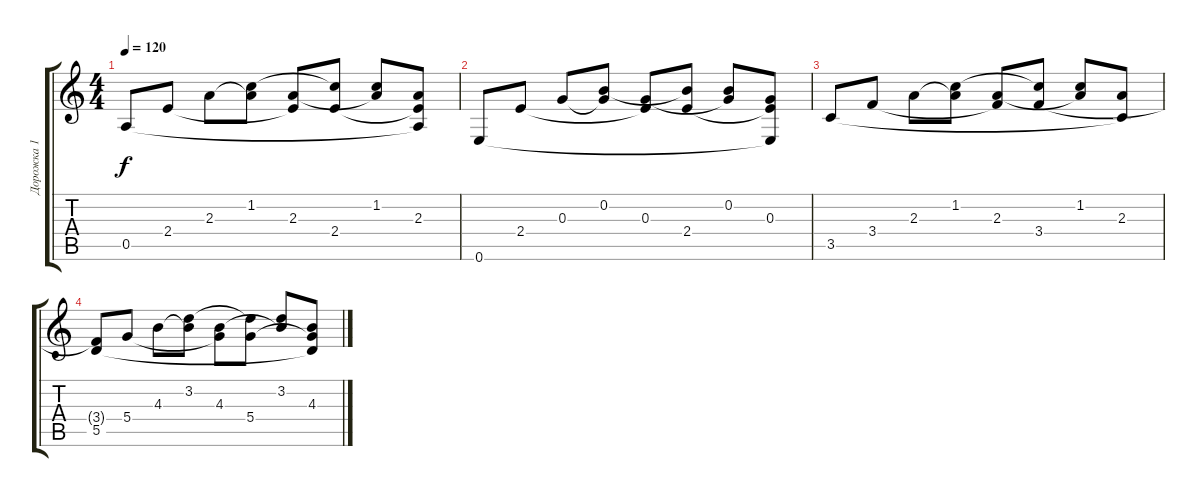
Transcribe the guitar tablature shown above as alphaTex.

\track ("Дорожка 1" "Дорожка 1") {instrument acousticguitarnylon}
\staff {score tabs}
\tuning (E4 B3 G3 D3 A2 E2) {hide}
\ts (4 4)
\tempo 120
\clef g2
\ks c
0.5.8{dy f} 2.4.8 2.3.8 (1.2 2.3{t}).8 (2.3 2.4{t}).8 (1.2{t} 2.4).8 (1.2 2.3{t}).8 (2.3 2.4{t} 0.5{t}).8 |
0.6.8 2.4.8 0.3.8 (0.2 0.3{t}).8 (0.3 2.4{t}).8 (0.2{t} 2.4).8 (0.2 0.3{t}).8 (0.3 2.4{t} 0.6{t}).8 |
3.5.8 3.4.8 2.3.8 (1.2 2.3{t}).8 (2.3 3.4{t}).8 (1.2{t} 3.4).8 (1.2 2.3{t}).8 (2.3 3.5{t}).8 |
(3.4{t} 5.5).8 5.4.8 4.3.8 (3.2 4.3{t}).8 (4.3 5.4{t}).8 (3.2{t} 5.4).8 (3.2 4.3{t}).8 (4.3 5.4{t} 5.5{t}).8
